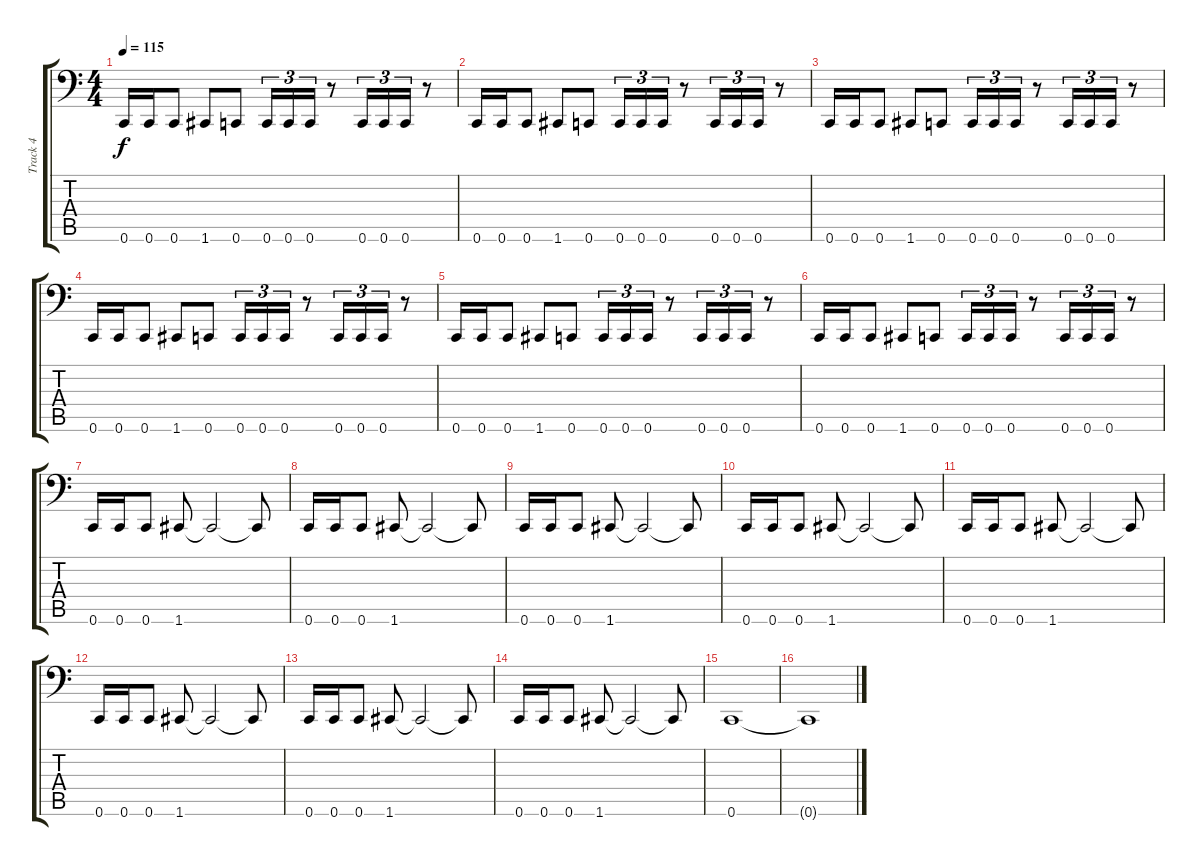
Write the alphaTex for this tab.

\track ("Track 4" "Track 4") {instrument electricbasspick}
\staff {score tabs}
\tuning (C3 Ab2 Eb2 Bb1 F1 C1) {hide}
\ts (4 4)
\tempo 115
\clef f4
\ks c
0.6.16{dy f} 0.6.16 0.6.8 1.6.8 0.6.8 0.6.16{tu (3 2)} 0.6.16{tu (3 2)} 0.6.16{tu (3 2)} r.8 0.6.16{tu (3 2)} 0.6.16{tu (3 2)} 0.6.16{tu (3 2)} r.8 |
0.6.16 0.6.16 0.6.8 1.6.8 0.6.8 0.6.16{tu (3 2)} 0.6.16{tu (3 2)} 0.6.16{tu (3 2)} r.8 0.6.16{tu (3 2)} 0.6.16{tu (3 2)} 0.6.16{tu (3 2)} r.8 |
0.6.16 0.6.16 0.6.8 1.6.8 0.6.8 0.6.16{tu (3 2)} 0.6.16{tu (3 2)} 0.6.16{tu (3 2)} r.8 0.6.16{tu (3 2)} 0.6.16{tu (3 2)} 0.6.16{tu (3 2)} r.8 |
0.6.16 0.6.16 0.6.8 1.6.8 0.6.8 0.6.16{tu (3 2)} 0.6.16{tu (3 2)} 0.6.16{tu (3 2)} r.8 0.6.16{tu (3 2)} 0.6.16{tu (3 2)} 0.6.16{tu (3 2)} r.8 |
0.6.16 0.6.16 0.6.8 1.6.8 0.6.8 0.6.16{tu (3 2)} 0.6.16{tu (3 2)} 0.6.16{tu (3 2)} r.8 0.6.16{tu (3 2)} 0.6.16{tu (3 2)} 0.6.16{tu (3 2)} r.8 |
0.6.16 0.6.16 0.6.8 1.6.8 0.6.8 0.6.16{tu (3 2)} 0.6.16{tu (3 2)} 0.6.16{tu (3 2)} r.8 0.6.16{tu (3 2)} 0.6.16{tu (3 2)} 0.6.16{tu (3 2)} r.8 |
0.6.16 0.6.16 0.6.8 1.6.8 1.6{t}.2 1.6{t}.8 |
0.6.16 0.6.16 0.6.8 1.6.8 1.6{t}.2 1.6{t}.8 |
0.6.16 0.6.16 0.6.8 1.6.8 1.6{t}.2 1.6{t}.8 |
0.6.16 0.6.16 0.6.8 1.6.8 1.6{t}.2 1.6{t}.8 |
0.6.16 0.6.16 0.6.8 1.6.8 1.6{t}.2 1.6{t}.8 |
0.6.16 0.6.16 0.6.8 1.6.8 1.6{t}.2 1.6{t}.8 |
0.6.16 0.6.16 0.6.8 1.6.8 1.6{t}.2 1.6{t}.8 |
0.6.16 0.6.16 0.6.8 1.6.8 1.6{t}.2 1.6{t}.8 |
0.6.1 |
0.6{t}.1
